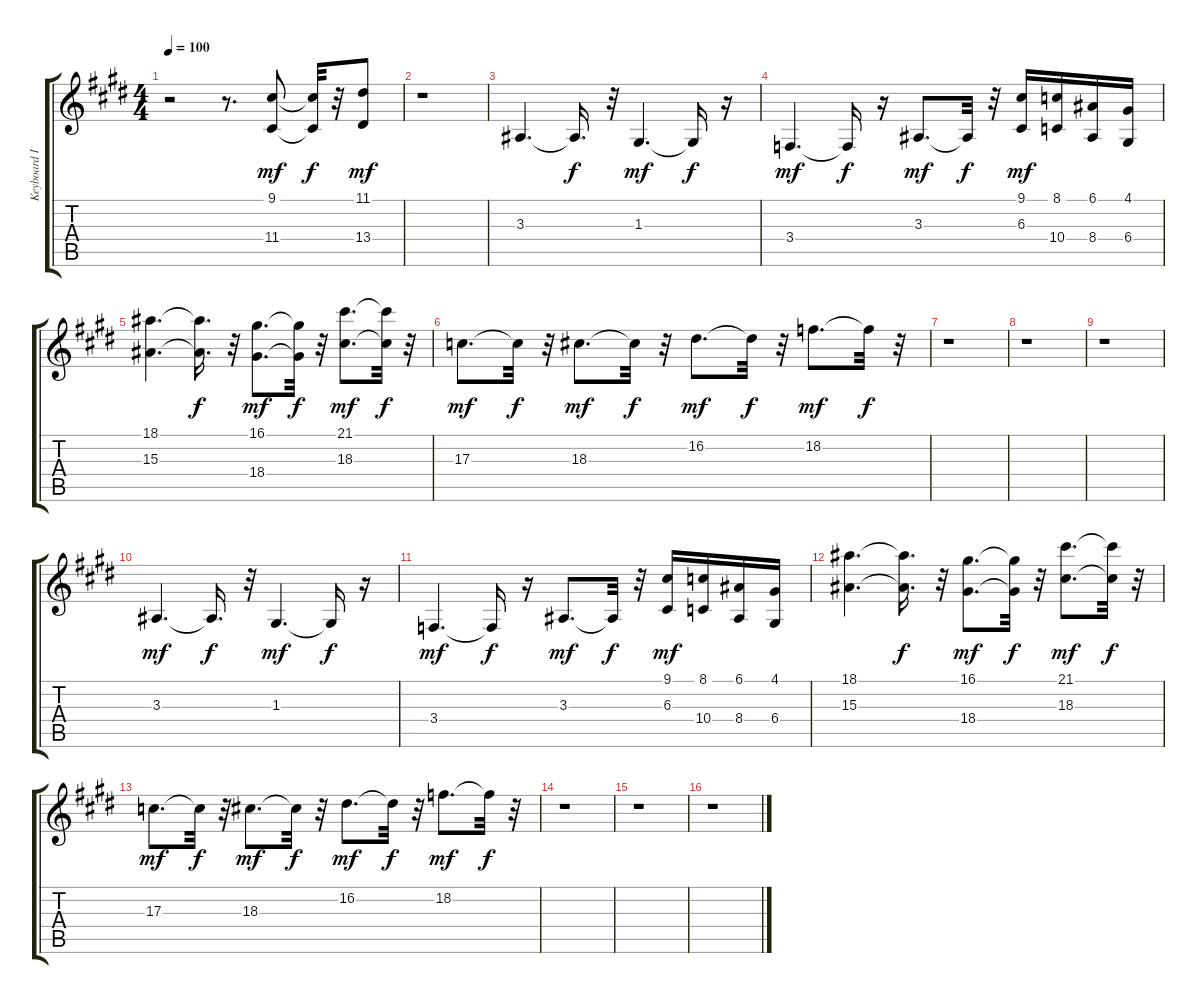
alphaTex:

\track ("Keyboard III" "Keyboard I") {instrument lead2sawtooth}
\staff {score tabs}
\tuning (E4 B3 G3 D3 A2 E2) {hide}
\ts (4 4)
\tempo 100
\clef g2
\ks e
r.2{dy f} r.8{d} (9.1 11.4).8{dy mf} (9.1{t} 11.4{t}).32{dy f} r.32 (11.1 13.4).8{dy mf} |
r.1 |
3.3.4{d} 3.3{t}.16{d dy f} r.32 1.3.4{d dy mf} 1.3{t}.16{dy f} r.16 |
3.4.4{d dy mf} 3.4{t}.16{dy f} r.16 3.3.8{d dy mf} 3.3{t}.32{dy f} r.32 (9.1 6.3).16{dy mf} (8.1 10.4).16 (6.1 8.4).16 (4.1 6.4).16 |
(18.1 15.3).4{d} (18.1{t} 15.3{t}).16{d dy f} r.32 (16.1 18.4).8{d dy mf} (16.1{t} 18.4{t}).32{dy f} r.32 (21.1 18.3).8{d dy mf} (21.1{t} 18.3{t}).32{dy f} r.32 |
17.3.8{d dy mf} 17.3{t}.32{dy f} r.32 18.3.8{d dy mf} 18.3{t}.32{dy f} r.32 16.2.8{d dy mf} 16.2{t}.32{dy f} r.32 18.2.8{d dy mf} 18.2{t}.32{dy f} r.32 |
r.1 |
r.1 |
r.1 |
3.3.4{d dy mf} 3.3{t}.16{d dy f} r.32 1.3.4{d dy mf} 1.3{t}.16{dy f} r.16 |
3.4.4{d dy mf} 3.4{t}.16{dy f} r.16 3.3.8{d dy mf} 3.3{t}.32{dy f} r.32 (9.1 6.3).16{dy mf} (8.1 10.4).16 (6.1 8.4).16 (4.1 6.4).16 |
(18.1 15.3).4{d} (18.1{t} 15.3{t}).16{d dy f} r.32 (16.1 18.4).8{d dy mf} (16.1{t} 18.4{t}).32{dy f} r.32 (21.1 18.3).8{d dy mf} (21.1{t} 18.3{t}).32{dy f} r.32 |
17.3.8{d dy mf} 17.3{t}.32{dy f} r.32 18.3.8{d dy mf} 18.3{t}.32{dy f} r.32 16.2.8{d dy mf} 16.2{t}.32{dy f} r.32 18.2.8{d dy mf} 18.2{t}.32{dy f} r.32 |
r.1 |
r.1 |
r.1
